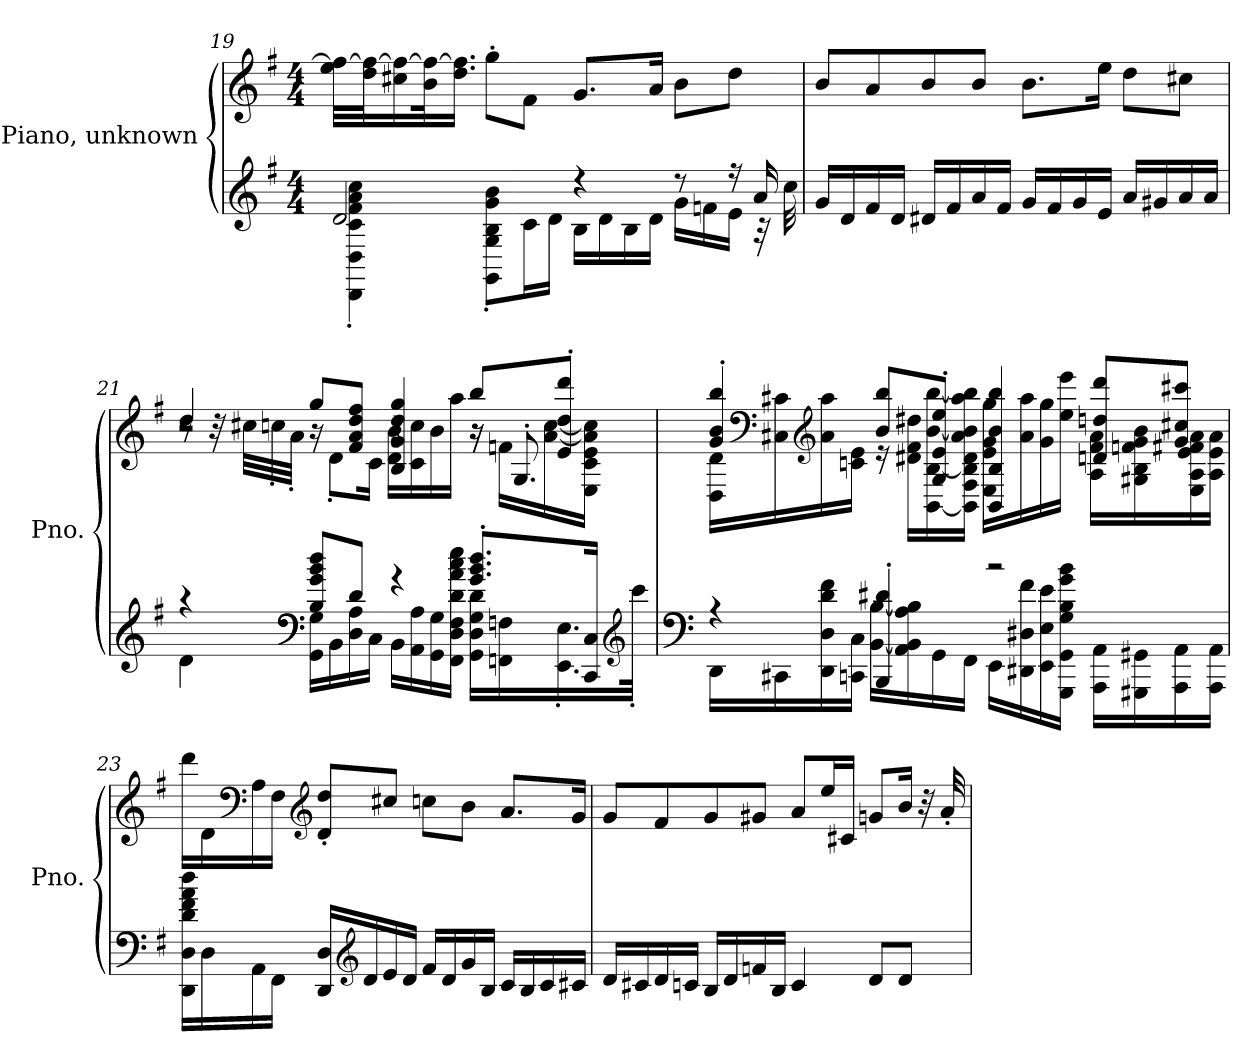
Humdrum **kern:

**kern	**kern
*part1	*part1
*staff2	*staff1
*I"Piano, unknown	*
*I'Pno.	*
!!LO:LB:g=z
*clefG2	*clefG2
*k[f#]	*k[f#]
*M4/4	*M4/4
=19	=19
*^	*
2d/	4DD\' 4D\' 4c\' 4f#\' 4a\' 4cc\'	32ee\ 32ff#\_LLL
.	.	32dd\ 32ff#\_J
.	.	16cc#X\ 16ff#\_
.	.	32b\ 32ff#\_K
.	.	16.dd\ 16.ff#\]JJ
.	8GG\' 8G\' 8B\' 8g\' 8b\'L	8gg'\L
.	16c\L	8f#\J
.	16d\JJ	.
4r	16B\LL	8.g/L
.	16d\	.
.	16B\	.
.	16d\JJ	16a/Jk
8r	16g\LL	8b\L
.	16fn\	.
16r	16e\JJ	8dd\J
16a/	32r	.
.	32cc\	.
*v	*v	*
=20	=20
16g/LL	8b/L
16d/	.
16f#/	8a/
16d/JJ	.
16d#X/LL	8b/
16f#/	.
16a/	8b/J
16f#/JJ	.
16g/LL	8.b\L
16f#/	.
16g/	.
16e/JJ	16ee\Jk
16a/LL	8dd\L
16g#X/	.
16a/	8cc#X\J
16a/JJ	.
!!LO:LB:g=z
=21	=21
*^	*^
*	*	*	*^
4r	4d\	4dd/	8r	2r
.	.	.	32r	.
.	.	.	32cc#X\LLL	.
.	.	.	32ccn'\	.
.	.	.	32a'\JJJ	.
*clefF4	*	*	*	*
8B/ 8g/ 8b/ 8dd/L	16GG\ 16G\LL	8gg/L	16r	.
.	16BB\	.	8d'\L	.
8d/J	16D\ 16A\	8f#/ 8a/ 8dd/ 8ff#/J	.	.
.	16C\JJ	.	16c\Jk	.
4r	16BB\LL	4B/ 4g/ 4dd/ 4gg/	16d\ 16b\LL	4r
.	16AA\ 16A\	.	16c\ 16cc\	.
.	16GG\ 16G\	.	16b\	.
.	16FF#\ 16D\ 16F#\ 16d\ 16a\ 16cc\ 16ee\JJ	.	16aa\JJ	.
8.g/' 8.b/' 8.dd/'L	16GG\ 16D\ 16G\ 16d\LL	8bb/L	16r	16r
.	16FFn\ 16Fn\	.	16fn\LL	8.G'/
.	16.EE\' 16.E\'	8e/' 8dd/' 8ddd/'J	[16a\ [16cc\	.
16CC/ 16C/Jk	.	.	16E\ 16c\ 16e\ 16a\] 16cc\]JJ	.
*clefG2	*	*	*	*
.	32ccc'\JJk	.	.	.
*	*	*v	*v	*v
!!LO:LB:g=z
=22	=22	=22
*clefF4	*	*
*	*	*^
4r	16DD\LL	4g/' 4b/' 4bb/'	16D\ 16d\LL
*	*	*clefF4	*
.	16CC#X\	.	16C#X\ 16c#X\
*	*	*clefG2	*
.	16DD\ 16D\ 16d\ 16f#\	.	16a\ 16aa\
.	16CCn\ 16C\JJ	.	16cn\ 16e\JJ
4BBB/' 4d#X/'	[16BB\ [16B\LL	8b/ 8bb/L	16r
.	16AA\ 16BB\] 16A\ 16B\]	.	16d#X\ 16f#\ 16dd#X\LL
.	16GG\	8G/' 8e/' 8ee/'J	[16BB\ [16B\ [16b\ [16bb\
.	16FF#\JJ	.	16BB\] 16F#\ 16B\] 16d#\ 16a\ 16b\] 16aa\ 16bb\]JJ
2r	16EE\LL	4BB/ 4B/ 4b/ 4bb/	16E\ 16e\ 16g\ 16gg\LL
.	16DD#X\ 16D#X\ 16f#\	.	16a\ 16aa\
.	16EE\ 16E\ 16e\	.	16g\ 16gg\
.	16GGG\ 16GG\ 16G\ 16B\ 16g\ 16b\JJ	.	16ee\ 16eee\JJ
.	16AAA\ 16AA\LL	8dn/ 8ddn/ 8ddd/L	16A\ 16f#\ 16a\LL
.	16GGG#X\ 16GG#X\	.	16G#X\ 16B\ 16fn\ 16g\ 16b\
.	16AAA\ 16AA\	8g/ 8cc#X/ 8ccc#X/J	16E\ 16A\ 16e\ 16f#X\ 16a\
.	16AAA\ 16AA\JJ	.	16A\ 16e\ 16a\JJ
*v	*v	*	*
*	*v	*v
!!LO:LB:g=z
=23	=23
16DD\ 16D\ 16d\ 16f#\ 16a\ 16dd\LL	16ddd\LL
16D\	16d\
*	*clefF4
16AA\	16A\
16FF#\JJ	16F#\JJ
*	*clefG2
16DD/ 16D/LL	8d/' 8dd/'L
*clefG2	*
16d/	.
16e/	8cc#X/J
16d/JJ	.
16f#/LL	8ccn\L
16d/	.
16g/	8b\J
16B/JJ	.
16c/LL	8.a/L
16B/	.
16c/	.
16c#X/JJ	16g/Jk
=24	=24
16d/LL	8g/L
16c#X/	.
16d/	8f#/
16cn/JJ	.
16B/LL	8g/
16d/	.
16fn/	8g#X/J
16B/JJ	.
4c/	8a/L
.	16ee/L
.	16c#X/JJ
8d/L	8gn/L
8d/J	16b/Jk
.	32r
.	32a'/
=	=
*-	*-
